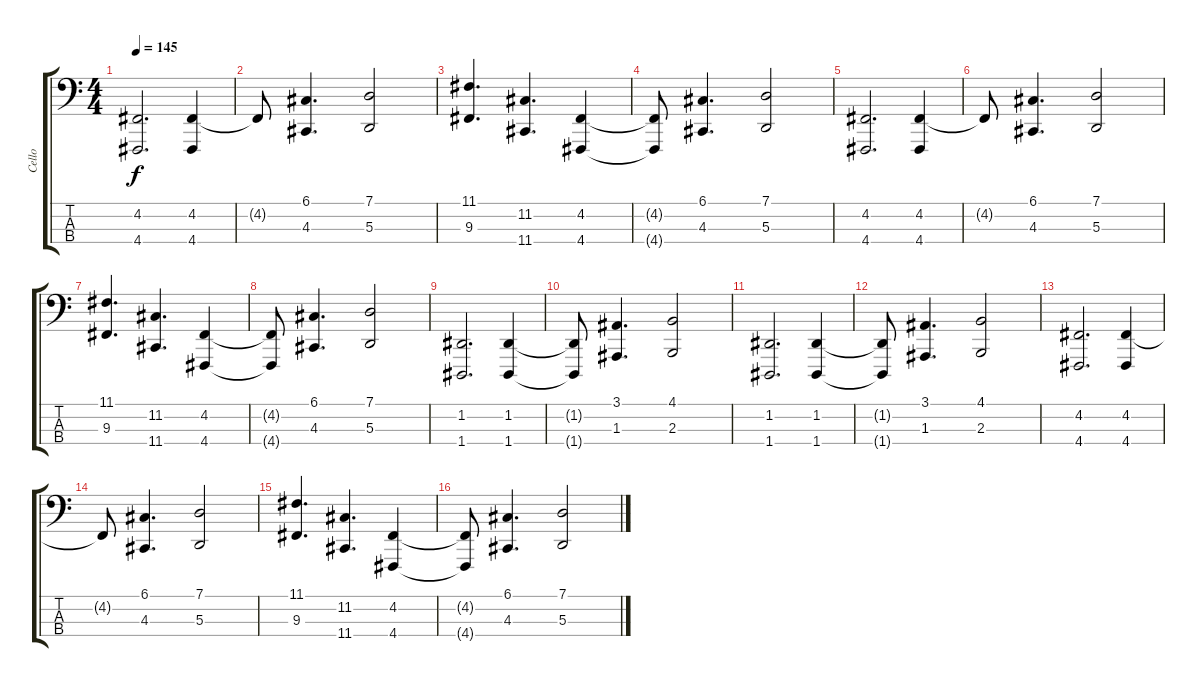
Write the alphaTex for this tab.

\track ("Cello" "Cello") {instrument cello}
\staff {score tabs}
\tuning (G2 D2 A1 D1) {hide}
\ts (4 4)
\tempo 145
\clef f4
\ks c
(4.2 4.4).2{d dy f} (4.2 4.4).4 |
4.2{t}.8 (6.1 4.3).4{d} (7.1 5.3).2 |
(11.1 9.3).4{d} (11.2 11.4).4{d} (4.2 4.4).4 |
(4.2{t} 4.4{t}).8 (6.1 4.3).4{d} (7.1 5.3).2 |
(4.2 4.4).2{d} (4.2 4.4).4 |
4.2{t}.8 (6.1 4.3).4{d} (7.1 5.3).2 |
(11.1 9.3).4{d} (11.2 11.4).4{d} (4.2 4.4).4 |
(4.2{t} 4.4{t}).8 (6.1 4.3).4{d} (7.1 5.3).2 |
(1.2 1.4).2{d} (1.2 1.4).4 |
(1.2{t} 1.4{t}).8 (3.1 1.3).4{d} (4.1 2.3).2 |
(1.2 1.4).2{d} (1.2 1.4).4 |
(1.2{t} 1.4{t}).8 (3.1 1.3).4{d} (4.1 2.3).2 |
(4.2 4.4).2{d} (4.2 4.4).4 |
4.2{t}.8 (6.1 4.3).4{d} (7.1 5.3).2 |
(11.1 9.3).4{d} (11.2 11.4).4{d} (4.2 4.4).4 |
(4.2{t} 4.4{t}).8 (6.1 4.3).4{d} (7.1 5.3).2
